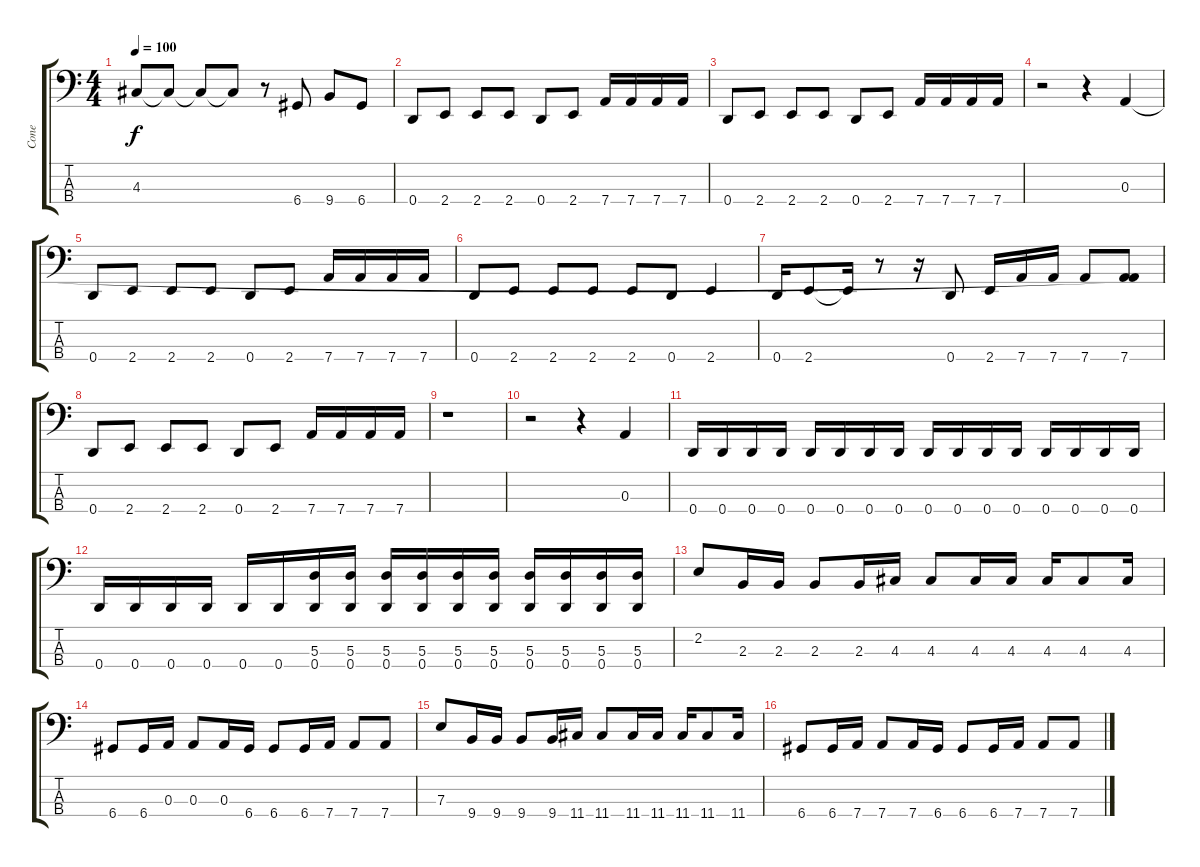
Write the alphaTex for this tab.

\track ("Cone" "Cone") {instrument electricbasspick}
\staff {score tabs}
\tuning (G2 D2 A1 D1) {hide}
\ts (4 4)
\tempo 100
\clef f4
\ks c
4.3.8{dy f} 4.3{t}.8 4.3{t}.8 4.3{t}.8 r.8 6.4.8 9.4.8 6.4.8 |
0.4.8 2.4.8 2.4.8 2.4.8 0.4.8 2.4.8 7.4.16 7.4.16 7.4.16 7.4.16 |
0.4.8 2.4.8 2.4.8 2.4.8 0.4.8 2.4.8 7.4.16 7.4.16 7.4.16 7.4.16 |
r.2 r.4 0.3.4 |
0.4.8 2.4.8 2.4.8 2.4.8 0.4.8 2.4.8 7.4.16 7.4.16 7.4.16 7.4.16 |
0.4.8 2.4.8 2.4.8 2.4.8 2.4.8 0.4.8 2.4.4 |
0.4.16 2.4.8 2.4{t}.16 r.8 r.16 0.4.8 2.4.16 7.4.16 7.4.16 7.4.8 (0.3{t} 7.4).8 |
0.4.8 2.4.8 2.4.8 2.4.8 0.4.8 2.4.8 7.4.16 7.4.16 7.4.16 7.4.16 |
r.1 |
r.2 r.4 0.3.4 |
0.4.16 0.4.16 0.4.16 0.4.16 0.4.16 0.4.16 0.4.16 0.4.16 0.4.16 0.4.16 0.4.16 0.4.16 0.4.16 0.4.16 0.4.16 0.4.16 |
0.4.16 0.4.16 0.4.16 0.4.16 0.4.16 0.4.16 (5.3 0.4).16 (5.3 0.4).16 (5.3 0.4).16 (5.3 0.4).16 (5.3 0.4).16 (5.3 0.4).16 (5.3 0.4).16 (5.3 0.4).16 (5.3 0.4).16 (5.3 0.4).16 |
2.2.8 2.3.16 2.3.16 2.3.8 2.3.16 4.3.16 4.3.8 4.3.16 4.3.16 4.3.16 4.3.8 4.3.16 |
6.4.8 6.4.16 0.3.16 0.3.8 0.3.16 6.4.16 6.4.8 6.4.16 7.4.16 7.4.8 7.4.8 |
7.3.8 9.4.16 9.4.16 9.4.8 9.4.16 11.4.16 11.4.8 11.4.16 11.4.16 11.4.16 11.4.8 11.4.16 |
6.4.8 6.4.16 7.4.16 7.4.8 7.4.16 6.4.16 6.4.8 6.4.16 7.4.16 7.4.8 7.4.8
